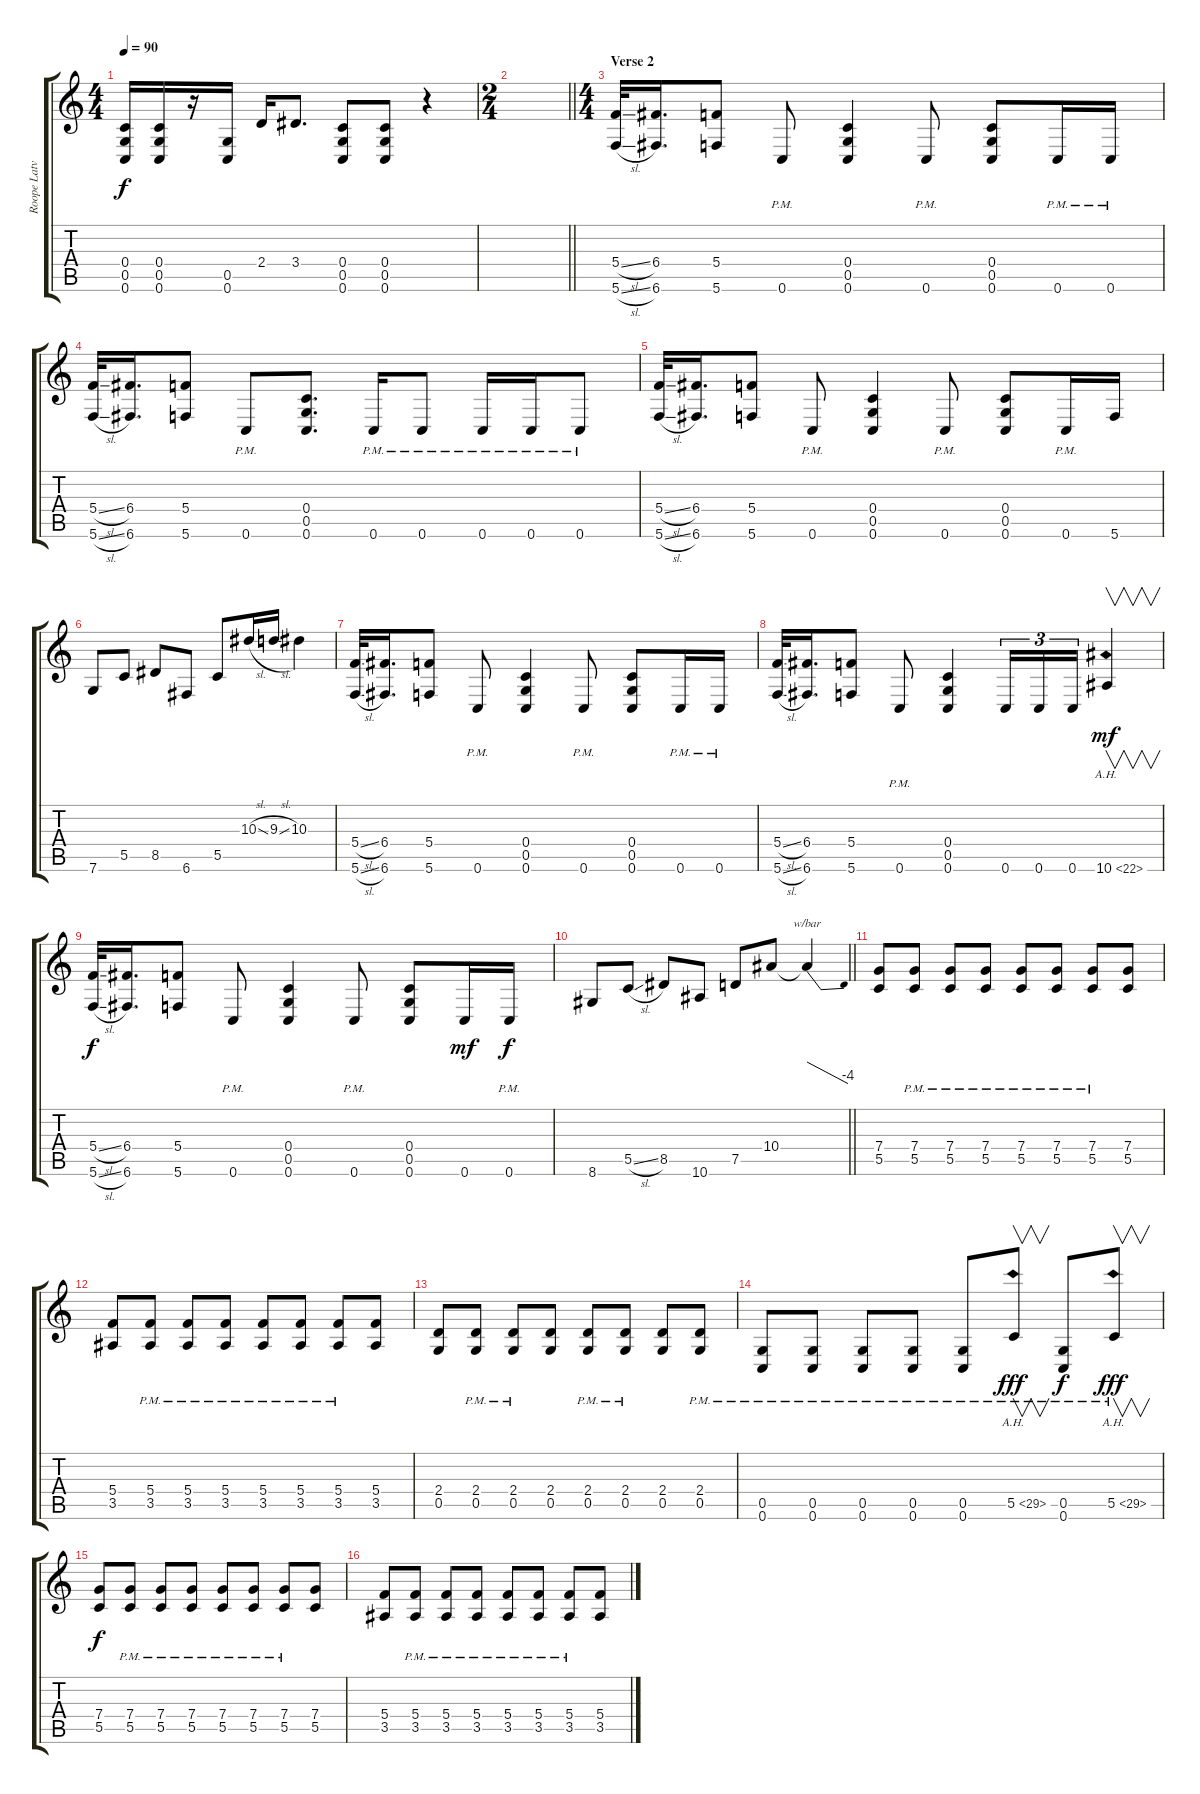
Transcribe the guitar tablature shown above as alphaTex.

\track ("Roope Latvala" "Roope Latv") {instrument distortionguitar}
\staff {score tabs}
\tuning (D4 A3 F3 C3 G2 C2) {hide}
\ts (4 4)
\tempo 90
\clef g2
\ks c
(0.4 0.5 0.6).16{dy f} (0.4 0.5 0.6).16 r.16 (0.5 0.6).16 2.4.16 3.4.8{d} (0.4 0.5 0.6).8 (0.4 0.5 0.6).8 r.4 |
\ts (2 4)
\barLineRight lightlight
|
\ts (4 4)
\section ("" "Verse 2")
(5.4{sl} 5.6{sl}).32 (6.4 6.6).16{d} (5.4 5.6).8 0.6{pm}.8 (0.4 0.5 0.6).4 0.6{pm}.8 (0.4 0.5 0.6).8 0.6{pm}.16 0.6{pm}.16 |
(5.4{sl} 5.6{sl}).32 (6.4 6.6).16{d} (5.4 5.6).8 0.6{pm}.8 (0.4 0.5 0.6).8{d} 0.6{pm}.16 0.6{pm}.8 0.6{pm}.16 0.6{pm}.16 0.6{pm}.8 |
(5.4{sl} 5.6{sl}).32 (6.4 6.6).16{d} (5.4 5.6).8 0.6{pm}.8 (0.4 0.5 0.6).4 0.6{pm}.8 (0.4 0.5 0.6).8 0.6{pm}.16 5.6.16 |
7.6.8 5.5.8 8.5.8 6.6.8 5.5.8 10.3{sl}.16 9.3{sl}.16 10.3.4 |
(5.4{sl} 5.6{sl}).32 (6.4 6.6).16{d} (5.4 5.6).8 0.6{pm}.8 (0.4 0.5 0.6).4 0.6{pm}.8 (0.4 0.5 0.6).8 0.6{pm}.16 0.6{pm}.16 |
(5.4{sl} 5.6{sl}).32 (6.4 6.6).16{d} (5.4 5.6).8 0.6{pm}.8 (0.4 0.5 0.6).4 0.6.16{tu (3 2)} 0.6.16{tu (3 2)} 0.6.16{tu (3 2)} 10.6{ah 12}.4{v dy mf} |
(5.4{sl} 5.6{sl}).32{dy f} (6.4 6.6).16{d} (5.4 5.6).8 0.6{pm}.8 (0.4 0.5 0.6).4 0.6{pm}.8 (0.4 0.5 0.6).8 0.6.16{dy mf} 0.6{pm}.16{dy f} |
\barLineRight lightlight
8.6.8 5.5{sl}.8 8.5.8 10.6.8 7.5.8 10.4.8 10.4{t}.4{tbe (dive default 0 0 60 -16)} |
(7.4 5.5).8 (7.4{pm} 5.5{pm}).8 (7.4{pm} 5.5{pm}).8 (7.4{pm} 5.5{pm}).8 (7.4{pm} 5.5{pm}).8 (7.4{pm} 5.5{pm}).8 (7.4{pm} 5.5{pm}).8 (7.4 5.5).8 |
(5.4 3.5).8 (5.4{pm} 3.5{pm}).8 (5.4{pm} 3.5{pm}).8 (5.4{pm} 3.5{pm}).8 (5.4{pm} 3.5{pm}).8 (5.4{pm} 3.5{pm}).8 (5.4{pm} 3.5{pm}).8 (5.4 3.5).8 |
(2.4 0.5).8 (2.4{pm} 0.5{pm}).8 (2.4{pm} 0.5{pm}).8 (2.4 0.5).8 (2.4{pm} 0.5{pm}).8 (2.4{pm} 0.5{pm}).8 (2.4 0.5).8 (2.4{pm} 0.5{pm}).8 |
(0.5{pm} 0.6{pm}).8 (0.5{pm} 0.6{pm}).8 (0.5{pm} 0.6{pm}).8 (0.5{pm} 0.6{pm}).8 (0.5{pm} 0.6{pm}).8 5.5{ah 24 pm}.8{v dy fff} (0.5{pm} 0.6{pm}).8{dy f} 5.5{ah 24 pm}.8{v dy fff} |
(7.4 5.5).8{dy f} (7.4{pm} 5.5{pm}).8 (7.4{pm} 5.5{pm}).8 (7.4{pm} 5.5{pm}).8 (7.4{pm} 5.5{pm}).8 (7.4{pm} 5.5{pm}).8 (7.4{pm} 5.5{pm}).8 (7.4 5.5).8 |
(5.4 3.5).8 (5.4{pm} 3.5{pm}).8 (5.4{pm} 3.5{pm}).8 (5.4{pm} 3.5{pm}).8 (5.4{pm} 3.5{pm}).8 (5.4{pm} 3.5{pm}).8 (5.4{pm} 3.5{pm}).8 (5.4 3.5).8
